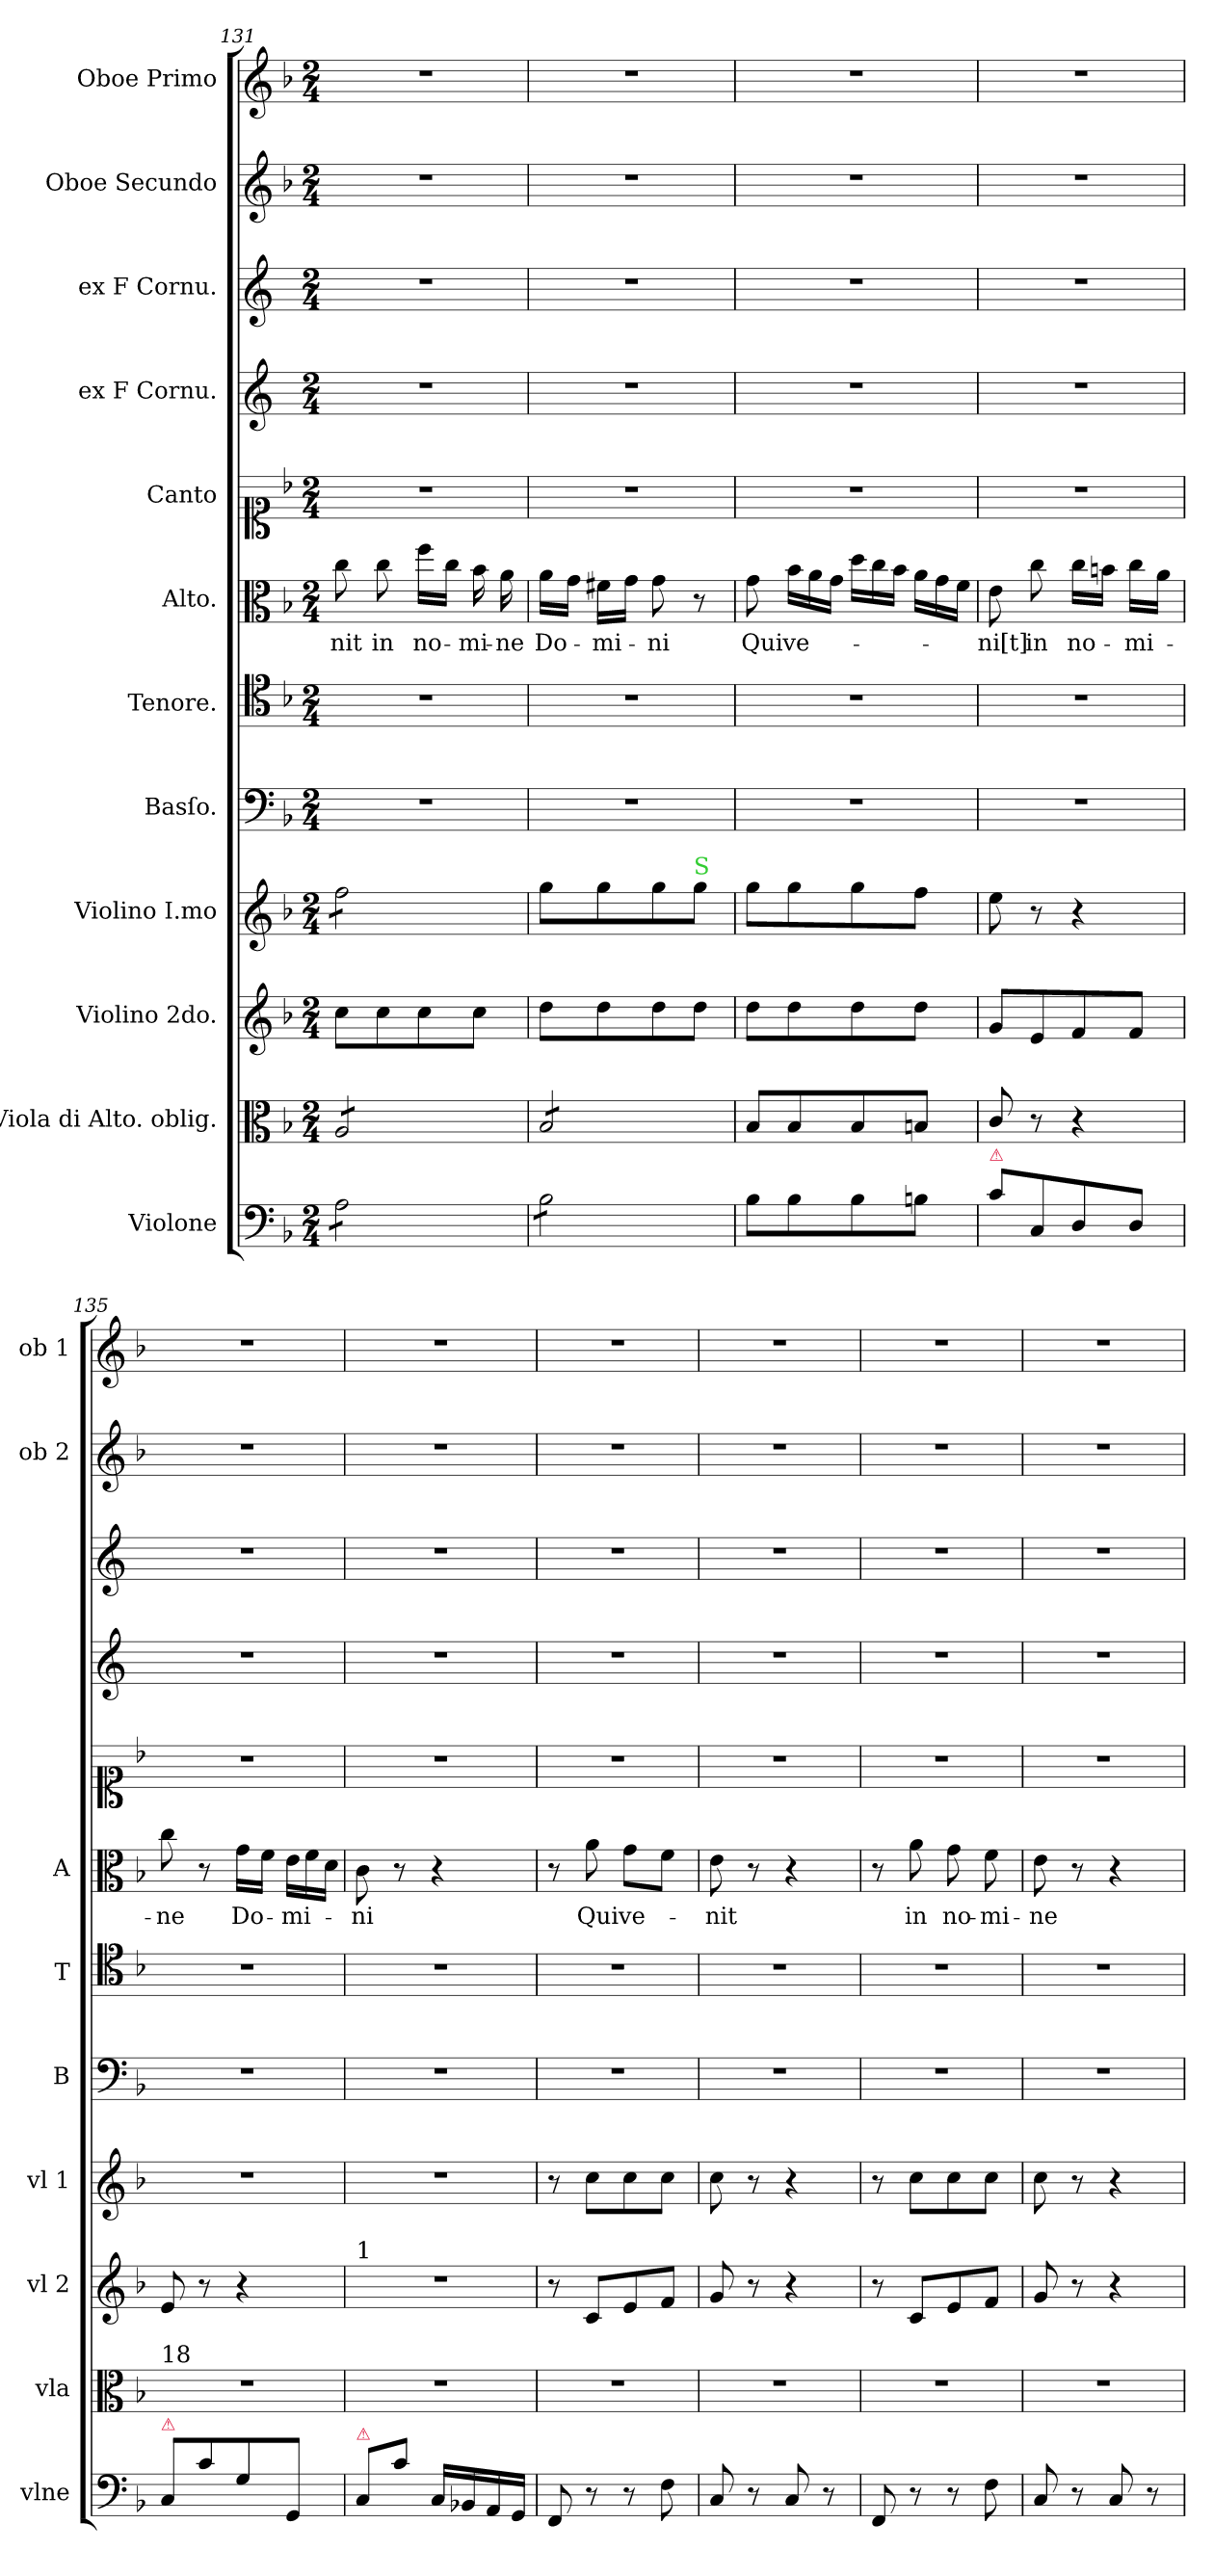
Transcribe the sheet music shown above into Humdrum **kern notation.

**kern	**kern	**kern	**kern	**kern	**kern	**kern	**text	**kern	**kern	**kern	**kern	**kern
*part12	*part11	*part10	*part9	*part8	*part7	*part6	*part6	*part5	*part4	*part3	*part2	*part1
*staff12	*staff11	*staff10	*staff9	*staff8	*staff7	*staff6	*staff6	*staff5	*staff4	*staff3	*staff2	*staff1
*I"Violone	*I"Viola di Alto. oblig.	*I"Violino 2do.	*I"Violino I.mo	*I"Basſo.	*I"Tenore.	*I"Alto.	*	*I"Canto	*I"ex F Cornu.	*I"ex F Cornu.	*I"Oboe Secundo	*I"Oboe Primo
*I'vlne	*I'vla	*I'vl 2	*I'vl 1	*I'B	*I'T	*I'A	*	*	*	*	*I'ob 2	*I'ob 1
*clefF4	*clefC3	*clefG2	*clefG2	*clefF4	*clefC4	*clefC3	*	*clefC1	*clefG2	*clefG2	*clefG2	*clefG2
*ITrd8c12	*	*	*	*	*	*	*	*	*ITrd4c7	*ITrd4c7	*	*
*k[b-]	*k[b-]	*k[b-]	*k[b-]	*k[b-]	*k[b-]	*k[b-]	*	*k[b-]	*k[b-]	*k[b-]	*k[b-]	*k[b-]
*F:	*F:	*F:	*F:	*F:	*F:	*F:	*	*F:	*F:	*F:	*F:	*F:
*M2/4	*M2/4	*M2/4	*M2/4	*M2/4	*M2/4	*M2/4	*	*M2/4	*M2/4	*M2/4	*M2/4	*M2/4
=131	=131	=131	=131	=131	=131	=131	=131	=131	=131	=131	=131	=131
*tremolo	*	*	*	*	*	*	*	*	*	*	*	*
*	*tremolo	*	*	*	*	*	*	*	*	*	*	*
*	*	*	*tremolo	*	*	*	*	*	*	*	*	*
8AA\L	8A/L	8cc\L	8ff\L	2r	2r	8cc\	nit	2r	2r	2r	2r	2r
8AA\	8A/	8cc\	8ff\	.	.	8cc\	in	.	.	.	.	.
8AA\	8A/	8cc\	8ff\	.	.	16ff\LL	no-	.	.	.	.	.
.	.	.	.	.	.	16cc\JJ	.	.	.	.	.	.
8AA\J	8A/J	8cc\J	8ff\J	.	.	16b-\	-mi-	.	.	.	.	.
*	*	*	*Xtremolo	*	*	*	*	*	*	*	*	*
.	.	.	.	.	.	16a\	-ne	.	.	.	.	.
=132	=132	=132	=132	=132	=132	=132	=132	=132	=132	=132	=132	=132
8BB-\L	8B-/L	8dd\L	8gg\L	2r	2r	16a\LL	Do-	2r	2r	2r	2r	2r
.	.	.	.	.	.	16g\JJ	.	.	.	.	.	.
8BB-\	8B-/	8dd\	8gg\	.	.	16f#X\LL	-mi-	.	.	.	.	.
.	.	.	.	.	.	16g\JJ	.	.	.	.	.	.
8BB-\	8B-/	8dd\	8gg\	.	.	8g\	-ni	.	.	.	.	.
!	!	!	!LO:TX:a:color=limegreen:t=S	!	!	!	!	!	!	!	!	!
8BB-\J	8B-/J	8dd\J	8gg\J	.	.	8r	.	.	.	.	.	.
*	*Xtremolo	*	*	*	*	*	*	*	*	*	*	*
*Xtremolo	*	*	*	*	*	*	*	*	*	*	*	*
=133	=133	=133	=133	=133	=133	=133	=133	=133	=133	=133	=133	=133
8BB-\L	8B-/L	8dd\L	8gg\L	2r	2r	8g\	Qui	2r	2r	2r	2r	2r
*	*	*	*	*	*	*Xtuplet	*	*	*	*	*	*
8BB-\	8B-/	8dd\	8gg\	.	.	24b-\LL	ve-	.	.	.	.	.
.	.	.	.	.	.	24a\	.	.	.	.	.	.
.	.	.	.	.	.	24g\JJ	.	.	.	.	.	.
8BB-\	8B-/	8dd\	8gg\	.	.	24dd\LL	.	.	.	.	.	.
.	.	.	.	.	.	24cc\	.	.	.	.	.	.
.	.	.	.	.	.	24b-\JJ	.	.	.	.	.	.
8BBn\J	8Bn/J	8dd\J	8ff\J	.	.	24a\LL	.	.	.	.	.	.
.	.	.	.	.	.	24g\	.	.	.	.	.	.
.	.	.	.	.	.	24f\JJ	.	.	.	.	.	.
=134	=134	=134	=134	=134	=134	=134	=134	=134	=134	=134	=134	=134
!LO:TX:a:color=crimson:t=⚠	!	!	!	!	!	!	!	!	!	!	!	!
8C\L	8c/	8g/L	8ee\	2r	2r	8e\	-ni[t]	2r	2r	2r	2r	2r
8CC/	8r	8e/	8r	.	.	8cc\	in	.	.	.	.	.
8DD/	4r	8f/	4r	.	.	16cc\LL	no-	.	.	.	.	.
.	.	.	.	.	.	16bn\JJ	.	.	.	.	.	.
8DD/J	.	8f/J	.	.	.	16cc\LL	-mi-	.	.	.	.	.
.	.	.	.	.	.	16a\JJ	.	.	.	.	.	.
=135	=135	=135	=135	=135	=135	=135	=135	=135	=135	=135	=135	=135
!	!LO:TX:a:t=18	!	!	!	!	!	!	!	!	!	!	!
!LO:TX:a:color=crimson:t=⚠	!	!	!	!	!	!	!	!	!	!	!	!
8CC/L	2r	8e/	2r	2r	2r	8cc\	-ne	2r	2r	2r	2r	2r
8C\	.	8r	.	.	.	8r	.	.	.	.	.	.
8GG\	.	4r	.	.	.	16g\LL	Do-	.	.	.	.	.
.	.	.	.	.	.	16f\JJ	.	.	.	.	.	.
8GGG/J	.	.	.	.	.	24e\LL	-mi-	.	.	.	.	.
.	.	.	.	.	.	24f\	.	.	.	.	.	.
.	.	.	.	.	.	24d\JJ	.	.	.	.	.	.
=136	=136	=136	=136	=136	=136	=136	=136	=136	=136	=136	=136	=136
!	!	!LO:TX:a:t=1	!	!	!	!	!	!	!	!	!	!
!LO:TX:a:color=crimson:t=⚠	!	!	!	!	!	!	!	!	!	!	!	!
8CC/L	2r	2r	2r	2r	2r	8c\	-ni	2r	2r	2r	2r	2r
8C\J	.	.	.	.	.	8r	.	.	.	.	.	.
16CC/LL	.	.	.	.	.	4r	.	.	.	.	.	.
16BBB-X/	.	.	.	.	.	.	.	.	.	.	.	.
16AAA/	.	.	.	.	.	.	.	.	.	.	.	.
16GGG/JJ	.	.	.	.	.	.	.	.	.	.	.	.
=137	=137	=137	=137	=137	=137	=137	=137	=137	=137	=137	=137	=137
8FFF/	2r	8r	8r	2r	2r	8r	.	2r	2r	2r	2r	2r
8r	.	8c/L	8cc\L	.	.	8a\	Qui	.	.	.	.	.
8r	.	8e/	8cc\	.	.	8g\L	ve-	.	.	.	.	.
8FF\	.	8f/J	8cc\J	.	.	8f\J	.	.	.	.	.	.
=138	=138	=138	=138	=138	=138	=138	=138	=138	=138	=138	=138	=138
8CC/	2r	8g/	8cc\	2r	2r	8e\	-nit	2r	2r	2r	2r	2r
8r	.	8r	8r	.	.	8r	.	.	.	.	.	.
8CC/	.	4r	4r	.	.	4r	.	.	.	.	.	.
8r	.	.	.	.	.	.	.	.	.	.	.	.
=139	=139	=139	=139	=139	=139	=139	=139	=139	=139	=139	=139	=139
8FFF/	2r	8r	8r	2r	2r	8r	.	2r	2r	2r	2r	2r
8r	.	8c/L	8cc\L	.	.	8a\	in	.	.	.	.	.
8r	.	8e/	8cc\	.	.	8g\	no-	.	.	.	.	.
8FF\	.	8f/J	8cc\J	.	.	8f\	-mi-	.	.	.	.	.
=140	=140	=140	=140	=140	=140	=140	=140	=140	=140	=140	=140	=140
8CC/	2r	8g/	8cc\	2r	2r	8e\	-ne	2r	2r	2r	2r	2r
8r	.	8r	8r	.	.	8r	.	.	.	.	.	.
8CC/	.	4r	4r	.	.	4r	.	.	.	.	.	.
8r	.	.	.	.	.	.	.	.	.	.	.	.
=	=	=	=	=	=	=	=	=	=	=	=	=
*-	*-	*-	*-	*-	*-	*-	*-	*-	*-	*-	*-	*-
